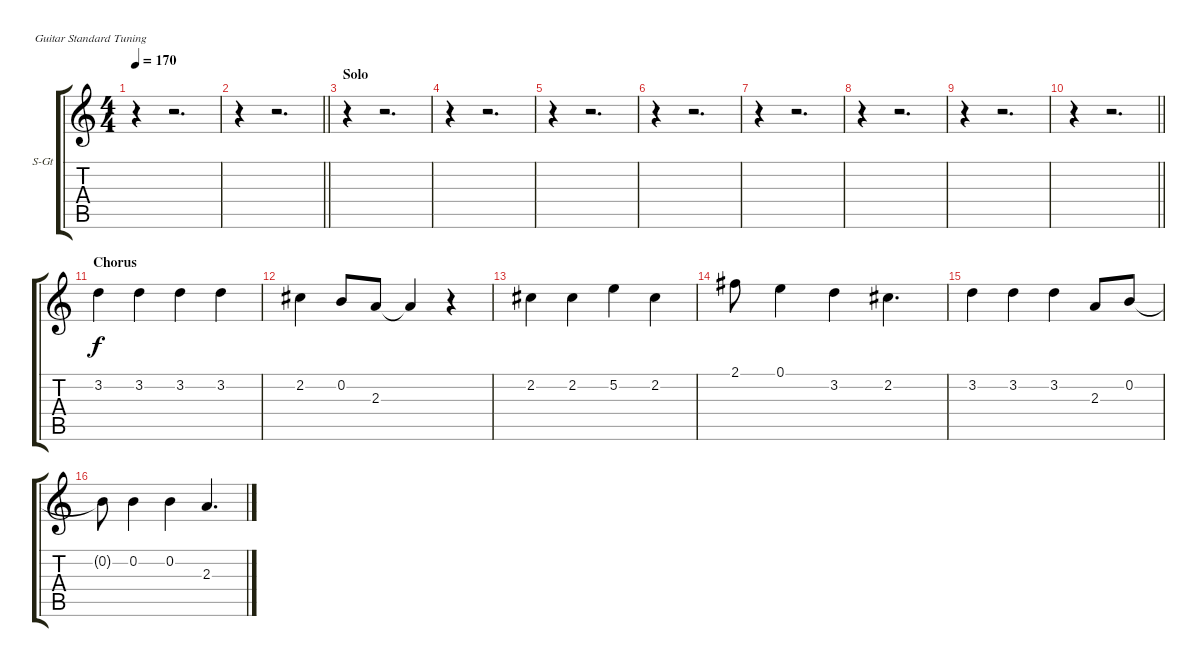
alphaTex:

\bracketExtendMode groupsimilarinstruments
\firstSystemTrackNameOrientation horizontal
\otherSystemsTrackNameOrientation horizontal
\track ("Vocals" "S-Gt") {mute instrument altosax}
\staff {score tabs}
\tuning (E4 B3 G3 D3 A2 E2)
\displaytranspose 12
\ts (4 4)
\tempo 170
\clef g2
\ks c
r.4{dy f} r.2{d} |
\barLineRight lightlight
r.4 r.2{d} |
\section ("" "Solo")
r.4 r.2{d} |
r.4 r.2{d} |
r.4 r.2{d} |
r.4 r.2{d} |
r.4 r.2{d} |
r.4 r.2{d} |
r.4 r.2{d} |
\barLineRight lightlight
r.4 r.2{d} |
\section ("" "Chorus")
3.2.4 3.2.4 3.2.4 3.2.4 |
2.2.4 0.2.8 2.3.8 2.3{t}.4 r.4 |
2.2.4 2.2.4 5.2.4 2.2.4 |
2.1.8 0.1.4 3.2.4 2.2.4{d} |
3.2.4 3.2.4 3.2.4 2.3.8 0.2.8 |
0.2{t}.8 0.2.4 0.2.4 2.3.4{d}
